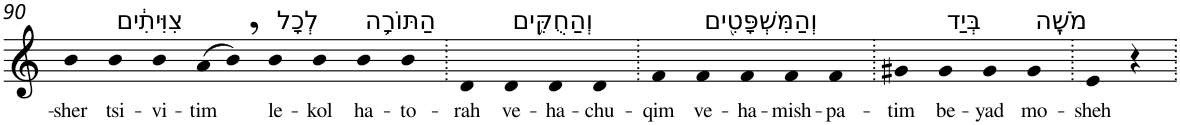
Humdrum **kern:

**kern	**text
*part1	*part1
*staff1	*staff1
*I"Piano	*
*I'Pno	*
!!LO:PB:g=z
*clefG2	*
*k[]	*
=90	=90
!	!LO:LY:b
4b	-sher
!LO:TX:a:t=צִוִּיתִ֔ים	!
!	!LO:LY:b
4b	tsi-
!	!LO:LY:b
4b	-vi-
!	!LO:LY:b
(>8a	-tim
8b,)	.
!LO:TX:a:t=לְכָל	!
!	!LO:LY:b
4b	le-
!	!LO:LY:b
4b	-kol
!LO:TX:a:t=הַתּוֹרָ֛ה	!
!	!LO:LY:b
4b	ha-
!	!LO:LY:b
4b	-to-
=91.	=91.
!	!LO:LY:b
4d	-rah
!LO:TX:a:t=וְהַחֻקִּ֥ים	!
!	!LO:LY:b
4d	ve-
!	!LO:LY:b
4d	-ha-
!	!LO:LY:b
4d	-chu-
=92.	=92.
!	!LO:LY:b
4f	-qim
!LO:TX:a:t=וְהַמִּשְׁפָּטִ֖ים	!
!	!LO:LY:b
4f	ve-
!	!LO:LY:b
4f	-ha-
!	!LO:LY:b
4f	-mish-
!	!LO:LY:b
4f	-pa-
=93.	=93.
!	!LO:LY:b
4g#X	-tim
!LO:TX:a:t=בְּיַד	!
!	!LO:LY:b
4g#	be-
!	!LO:LY:b
4g#	-yad
!LO:TX:a:t=מֹשֶֽׁה	!
!	!LO:LY:b
4g#	mo-
=94.	=94.
!	!LO:LY:b
4e	-sheh
4r	.
=.	=.
*-	*-
